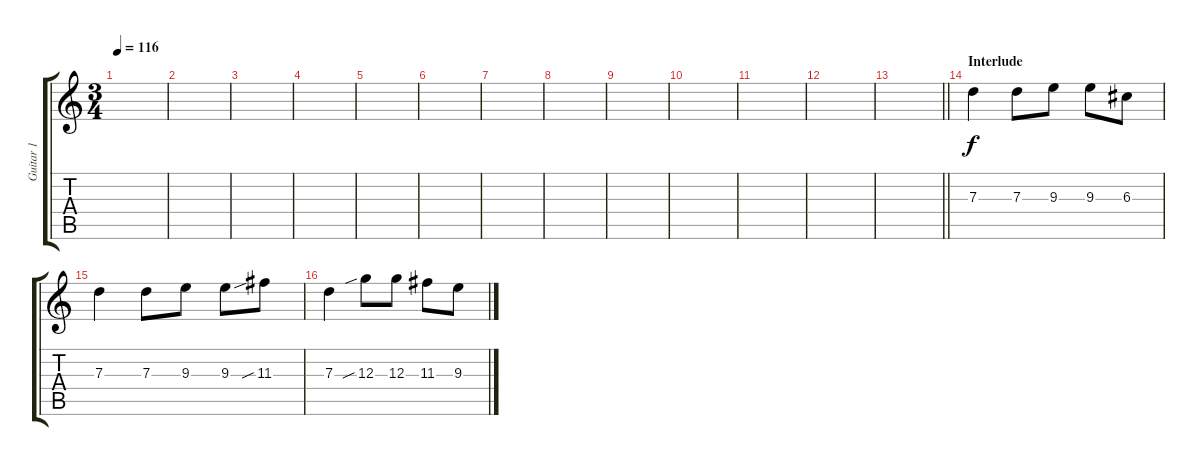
\track ("Guitar 1" "Guitar 1") {instrument overdrivenguitar}
\staff {score tabs}
\tuning (E4 B3 G3 D3 A2 E2) {hide}
\ts (3 4)
\tempo 116
\clef g2
\ks c
|
|
|
|
|
|
|
|
|
|
|
|
\barLineRight lightlight
|
\section ("" "Interlude")
7.3.4 7.3.8 9.3.8 9.3.8 6.3.8 |
7.3.4 7.3.8 9.3.8 9.3.8 11.3{sib}.8 |
7.3.4 12.3{sib}.8 12.3.8 11.3.8 9.3.8
